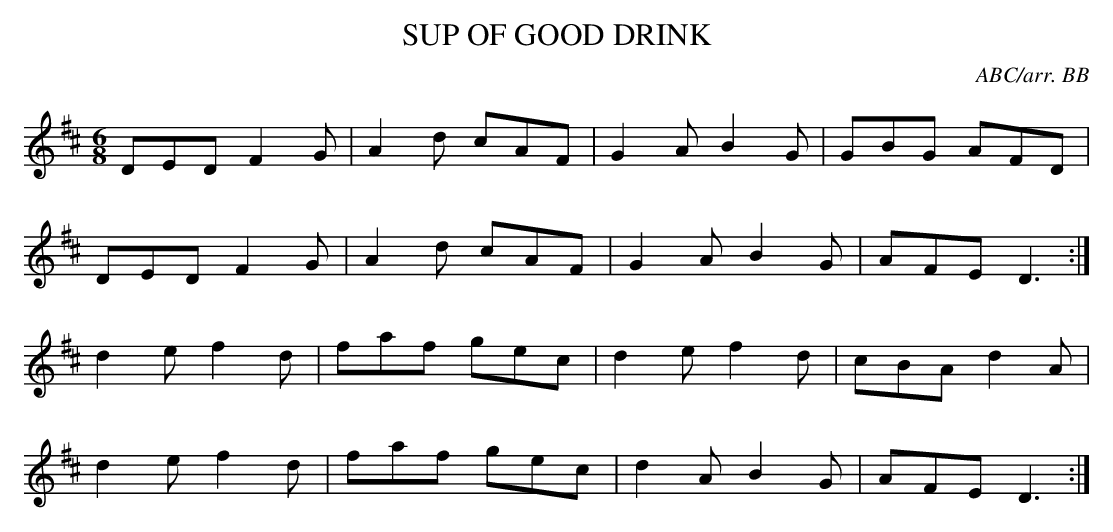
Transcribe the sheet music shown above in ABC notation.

X:1
T:SUP OF GOOD DRINK
Y:"Irish". "Soup" is bad editing for "sup".
C:ABC/arr. BB
M:6/8
L:1/8
K:D
DED F2G|A2d cAF|G2A B2G|GBG AFD|
DED F2G|A2d cAF|G2A B2G|AFE D3 :|
d2e f2d|faf gec|d2e f2d|cBA d2A|
d2e f2d|faf gec|d2A B2G|AFE D3 :|
